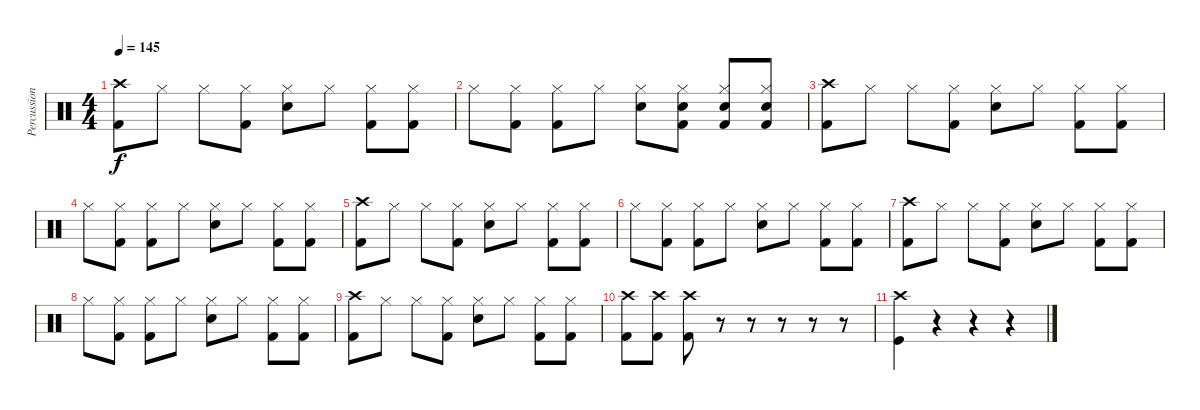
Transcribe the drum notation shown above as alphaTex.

\track ("Percussion" "Percussion") {instrument percussion}
\staff {score}
\articulation defaults
\ts (4 4)
\tempo 145
\clef neutral
\ks c
("Crash high (hit)" "Kick (hit) 2").8{dy f} "Hi-Hat (closed)".8 "Hi-Hat (closed)".8 ("Hi-Hat (closed)" "Kick (hit) 2").8 ("Hi-Hat (closed)" "Snare (hit) 2").8 "Hi-Hat (closed)".8 ("Hi-Hat (closed)" "Kick (hit) 2").8 ("Hi-Hat (closed)" "Kick (hit) 2").8 |
"Hi-Hat (closed)".8 ("Hi-Hat (closed)" "Kick (hit) 2").8 ("Hi-Hat (closed)" "Kick (hit) 2").8 "Hi-Hat (closed)".8 ("Hi-Hat (closed)" "Snare (hit) 2").8 ("Hi-Hat (closed)" "Snare (hit) 2" "Kick (hit) 2").8 ("Hi-Hat (closed)" "Snare (hit) 2" "Kick (hit) 2").8 ("Hi-Hat (closed)" "Snare (hit) 2" "Kick (hit) 2").8 |
("Crash high (hit)" "Kick (hit) 2").8 "Hi-Hat (closed)".8 "Hi-Hat (closed)".8 ("Hi-Hat (closed)" "Kick (hit) 2").8 ("Hi-Hat (closed)" "Snare (hit) 2").8 "Hi-Hat (closed)".8 ("Hi-Hat (closed)" "Kick (hit) 2").8 ("Hi-Hat (closed)" "Kick (hit) 2").8 |
"Hi-Hat (closed)".8 ("Hi-Hat (closed)" "Kick (hit) 2").8 ("Hi-Hat (closed)" "Kick (hit) 2").8 "Hi-Hat (closed)".8 ("Hi-Hat (closed)" "Snare (hit) 2").8 "Hi-Hat (closed)".8 ("Hi-Hat (closed)" "Kick (hit) 2").8 ("Hi-Hat (closed)" "Kick (hit) 2").8 |
("Crash high (hit)" "Kick (hit) 2").8 "Hi-Hat (closed)".8 "Hi-Hat (closed)".8 ("Hi-Hat (closed)" "Kick (hit) 2").8 ("Hi-Hat (closed)" "Snare (hit) 2").8 "Hi-Hat (closed)".8 ("Hi-Hat (closed)" "Kick (hit) 2").8 ("Hi-Hat (closed)" "Kick (hit) 2").8 |
"Hi-Hat (closed)".8 ("Hi-Hat (closed)" "Kick (hit) 2").8 ("Hi-Hat (closed)" "Kick (hit) 2").8 "Hi-Hat (closed)".8 ("Hi-Hat (closed)" "Snare (hit) 2").8 "Hi-Hat (closed)".8 ("Hi-Hat (closed)" "Kick (hit) 2").8 ("Hi-Hat (closed)" "Kick (hit) 2").8 |
("Crash high (hit)" "Kick (hit) 2").8 "Hi-Hat (closed)".8 "Hi-Hat (closed)".8 ("Hi-Hat (closed)" "Kick (hit) 2").8 ("Hi-Hat (closed)" "Snare (hit) 2").8 "Hi-Hat (closed)".8 ("Hi-Hat (closed)" "Kick (hit) 2").8 ("Hi-Hat (closed)" "Kick (hit) 2").8 |
"Hi-Hat (closed)".8 ("Hi-Hat (closed)" "Kick (hit) 2").8 ("Hi-Hat (closed)" "Kick (hit) 2").8 "Hi-Hat (closed)".8 ("Hi-Hat (closed)" "Snare (hit) 2").8 "Hi-Hat (closed)".8 ("Hi-Hat (closed)" "Kick (hit) 2").8 ("Hi-Hat (closed)" "Kick (hit) 2").8 |
("Crash high (hit)" "Kick (hit) 2").8 "Hi-Hat (closed)".8 "Hi-Hat (closed)".8 ("Hi-Hat (closed)" "Kick (hit) 2").8 ("Hi-Hat (closed)" "Snare (hit) 2").8 "Hi-Hat (closed)".8 ("Hi-Hat (closed)" "Kick (hit) 2").8 ("Hi-Hat (closed)" "Kick (hit) 2").8 |
("Crash high (hit)" "Kick (hit) 2").8 ("Crash high (hit)" "Kick (hit) 2").8 ("Crash high (hit)" "Kick (hit) 2").8 r.8 r.8 r.8 r.8 r.8 |
("Crash high (hit)" "Kick (hit)").4 r.4 r.4 r.4
